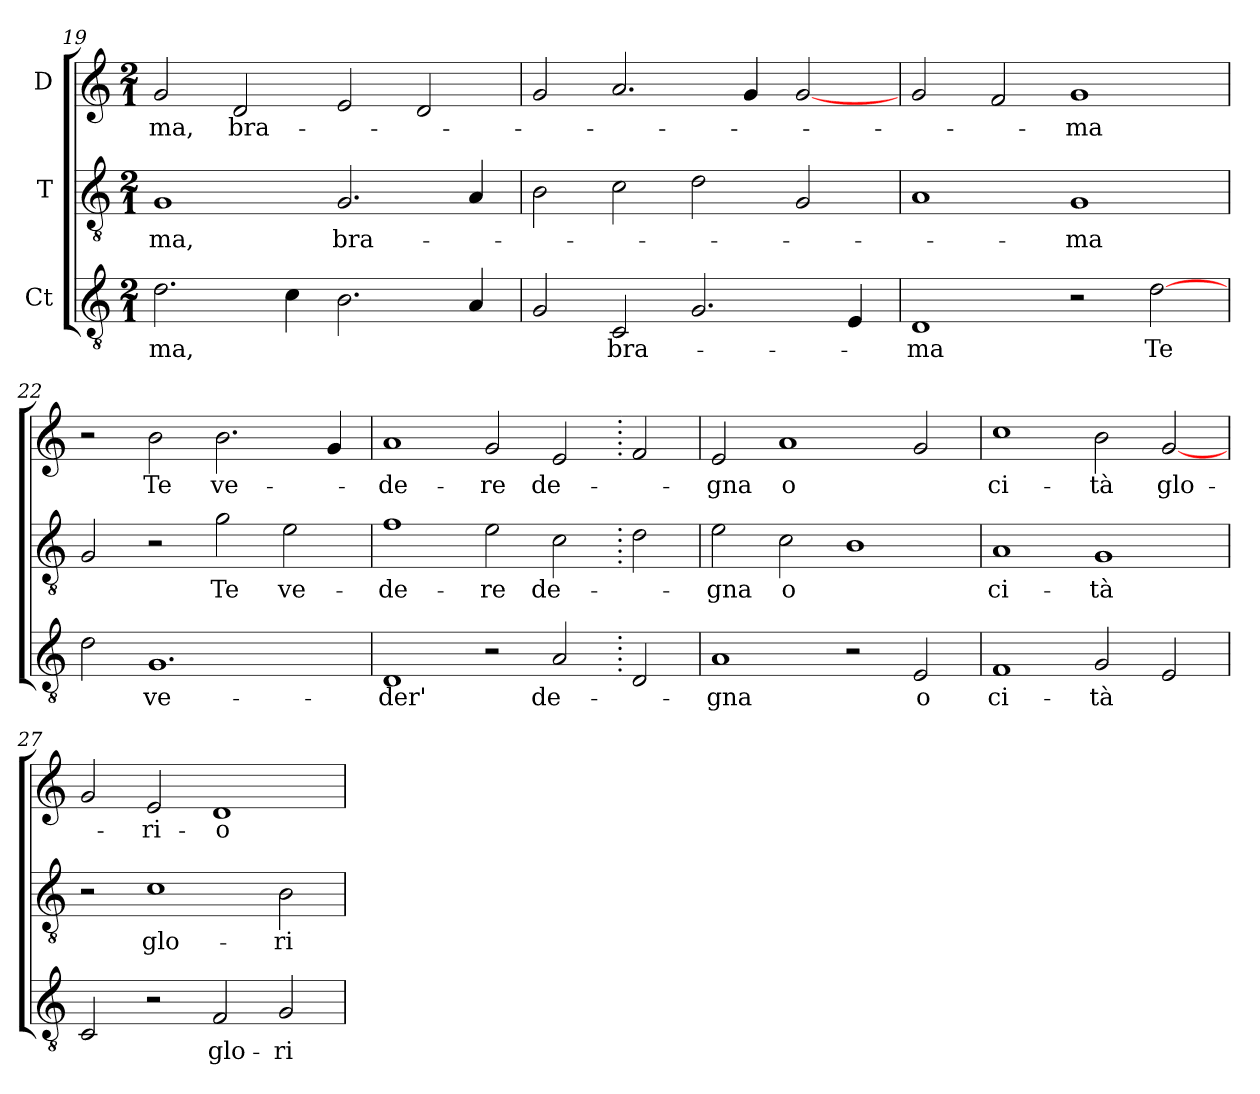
**kern	**text	**kern	**text	**kern	**text
*part3	*part3	*part2	*part2	*part1	*part1
*staff3	*staff3	*staff2	*staff2	*staff1	*staff1
*I"Ct	*	*I"T	*	*I"D	*
*clefGv2	*	*clefGv2	*	*clefG2	*
*ITrd7c12	*	*ITrd7c12	*	*	*
*k[]	*	*k[]	*	*k[]	*
*C:	*	*C:	*	*C:	*
*M2/1	*	*M2/1	*	*M2/1	*
=19	=19	=19	=19	=19	=19
!	!LO:LY:b:color=#000000	!	!	!	!
!	!	!	!LO:LY:b:color=#000000	!	!
!	!	!	!	!	!LO:LY:b:color=#000000
2.Di\	-ma,	1GGi/	-ma,	2gi/	-ma,
!	!	!	!	!	!LO:LY:b:color=#000000
.	.	.	.	2di/	bra-
4Ci\	.	.	.	.	.
!	!	!	!LO:LY:b:color=#000000	!	!
2.BBi\	.	2.GGi/	bra-	2ei/	.
.	.	.	.	2di/	.
4AAi/	.	4AAi/	.	.	.
!!LO:LB:g=z
=20	=20	=20	=20	=20	=20
2GGi/	.	2BBi\	.	2gi/	.
!	!LO:LY:b:color=#000000	!	!	!	!
2CCi/	bra-	2Ci\	.	2.ai/	.
2.GGi/	.	2Di\	.	.	.
.	.	.	.	4gi/	.
.	.	2GGi/	.	[2gi/	.
4EEi/	.	.	.	.	.
=21	=21	=21	=21	=21	=21
!	!LO:LY:b:color=#000000	!	!	!	!
1DDi/	-ma	1AAi/	.	2gi/	.
.	.	.	.	2fi/	.
!	!	!	!LO:LY:b:color=#000000	!	!
!	!	!	!	!	!LO:LY:b:color=#000000
2r	.	1GGi/	-ma	1gi/	-ma
!	!LO:LY:b:color=#000000	!	!	!	!
[2Di\	Te	.	.	.	.
=22	=22	=22	=22	=22	=22
2Di\	.	2GGi/	.	2r	.
!	!LO:LY:b:color=#000000	!	!	!	!
!	!	!	!	!	!LO:LY:b:color=#000000
1.GGi/	ve-	2r	.	2bi\	Te
!	!	!	!LO:LY:b:color=#000000	!	!
!	!	!	!	!	!LO:LY:b:color=#000000
.	.	2Gi\	Te	2.bi\	ve-
!	!	!	!LO:LY:b:color=#000000	!	!
.	.	2Ei\	ve-	.	.
.	.	.	.	4gi/	.
=23	=23	=23	=23	=23	=23
!	!LO:LY:b:color=#000000	!	!	!	!
!	!	!	!LO:LY:b:color=#000000	!	!
!	!	!	!	!	!LO:LY:b:color=#000000
1DDi/	-der'	1Fi\	-de-	1ai/	-de-
!	!	!	!LO:LY:b:color=#000000	!	!
!	!	!	!	!	!LO:LY:b:color=#000000
2r	.	2Ei\	-re	2gi/	-re
!	!LO:LY:b:color=#000000	!	!	!	!
!	!	!	!LO:LY:b:color=#000000	!	!
!	!	!	!	!	!LO:LY:b:color=#000000
2AAi/	de-	2Ci\	de-	2ei/	de-
=24.	=24.	=24.	=24.	=24.	=24.
2DDi/	.	2Di\	.	2fi/	.
=25	=25	=25	=25	=25	=25
!	!LO:LY:b:color=#000000	!	!	!	!
!	!	!	!LO:LY:b:color=#000000	!	!
!	!	!	!	!	!LO:LY:b:color=#000000
1AAi/	-gna	2Ei\	-gna	2ei/	-gna
!	!	!	!LO:LY:b:color=#000000	!	!
!	!	!	!	!	!LO:LY:b:color=#000000
.	.	2Ci\	o	1ai/	o
2r	.	1BBi/	.	.	.
!	!LO:LY:b:color=#000000	!	!	!	!
2EEi/	o	.	.	2gi/	.
=26	=26	=26	=26	=26	=26
!	!LO:LY:b:color=#000000	!	!	!	!
!	!	!	!LO:LY:b:color=#000000	!	!
!	!	!	!	!	!LO:LY:b:color=#000000
1FFi/	ci-	1AAi/	ci-	1cci\	ci-
!	!LO:LY:b:color=#000000	!	!	!	!
!	!	!	!LO:LY:b:color=#000000	!	!
!	!	!	!	!	!LO:LY:b:color=#000000
2GGi/	-tà	1GGi/	-tà	2bi\	-tà
!	!	!	!	!	!LO:LY:b:color=#000000
2EEi/	.	.	.	[2gi/	glo-
!!LO:LB:g=z
=27	=27	=27	=27	=27	=27
2CCi/	.	2r	.	2gi/	.
!	!	!	!LO:LY:b:color=#000000	!	!
!	!	!	!	!	!LO:LY:b:color=#000000
2r	.	1Ci\	glo-	2ei/	-ri-
!	!LO:LY:b:color=#000000	!	!	!	!
!	!	!	!	!	!LO:LY:b:color=#000000
2FFi/	glo-	.	.	1di/	-o-
!	!LO:LY:b:color=#000000	!	!	!	!
!	!	!	!LO:LY:b:color=#000000	!	!
2GGi/	-ri-	2BBi\	-ri-	.	.
=	=	=	=	=	=
*-	*-	*-	*-	*-	*-
